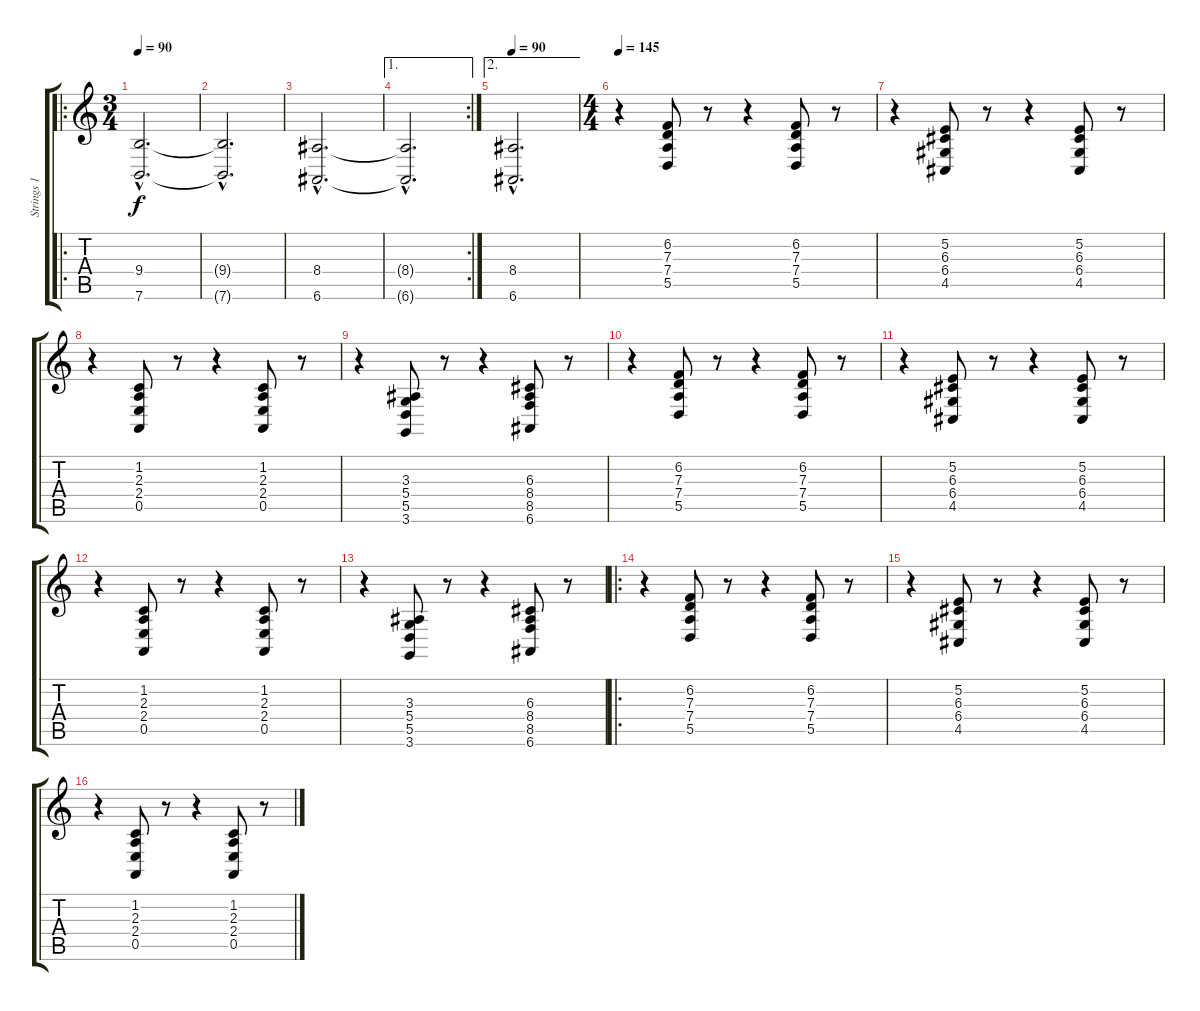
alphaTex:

\track ("Strings 1" "Strings 1") {instrument stringensemble1}
\staff {score tabs}
\tuning (E4 B3 G3 D3 A2 E2) {hide}
\ro
\ts (3 4)
\tempo 90
\clef g2
\ks c
(9.4{hac} 7.6{hac}).2{d dy f volume 13 instrument stringensemble1} |
(9.4{hac t} 7.6{hac t}).2{d} |
(8.4{hac} 6.6{hac}).2{d} |
\ae 1
\rc 2
(8.4{hac t} 6.6{hac t}).2{d} |
\ae 2
\tempo 90
(8.4{hac} 6.6{hac}).2{d} |
\ts (4 4)
\tempo 140
\tempo 145
r.4{volume 13 instrument stringensemble1} (6.2 7.3 7.4 5.5).8 r.8 r.4 (6.2 7.3 7.4 5.5).8 r.8 |
r.4 (5.2 6.3 6.4 4.5).8 r.8 r.4 (5.2 6.3 6.4 4.5).8 r.8 |
r.4 (1.2 2.3 2.4 0.5).8 r.8 r.4 (1.2 2.3 2.4 0.5).8 r.8 |
r.4 (3.3 5.4 5.5 3.6).8 r.8 r.4 (6.3 8.4 8.5 6.6).8 r.8 |
r.4 (6.2 7.3 7.4 5.5).8 r.8 r.4 (6.2 7.3 7.4 5.5).8 r.8 |
r.4 (5.2 6.3 6.4 4.5).8 r.8 r.4 (5.2 6.3 6.4 4.5).8 r.8 |
r.4 (1.2 2.3 2.4 0.5).8 r.8 r.4 (1.2 2.3 2.4 0.5).8 r.8 |
r.4 (3.3 5.4 5.5 3.6).8 r.8 r.4 (6.3 8.4 8.5 6.6).8 r.8 |
\ro
r.4 (6.2 7.3 7.4 5.5).8 r.8 r.4 (6.2 7.3 7.4 5.5).8 r.8 |
r.4 (5.2 6.3 6.4 4.5).8 r.8 r.4 (5.2 6.3 6.4 4.5).8 r.8 |
r.4 (1.2 2.3 2.4 0.5).8 r.8 r.4 (1.2 2.3 2.4 0.5).8 r.8
